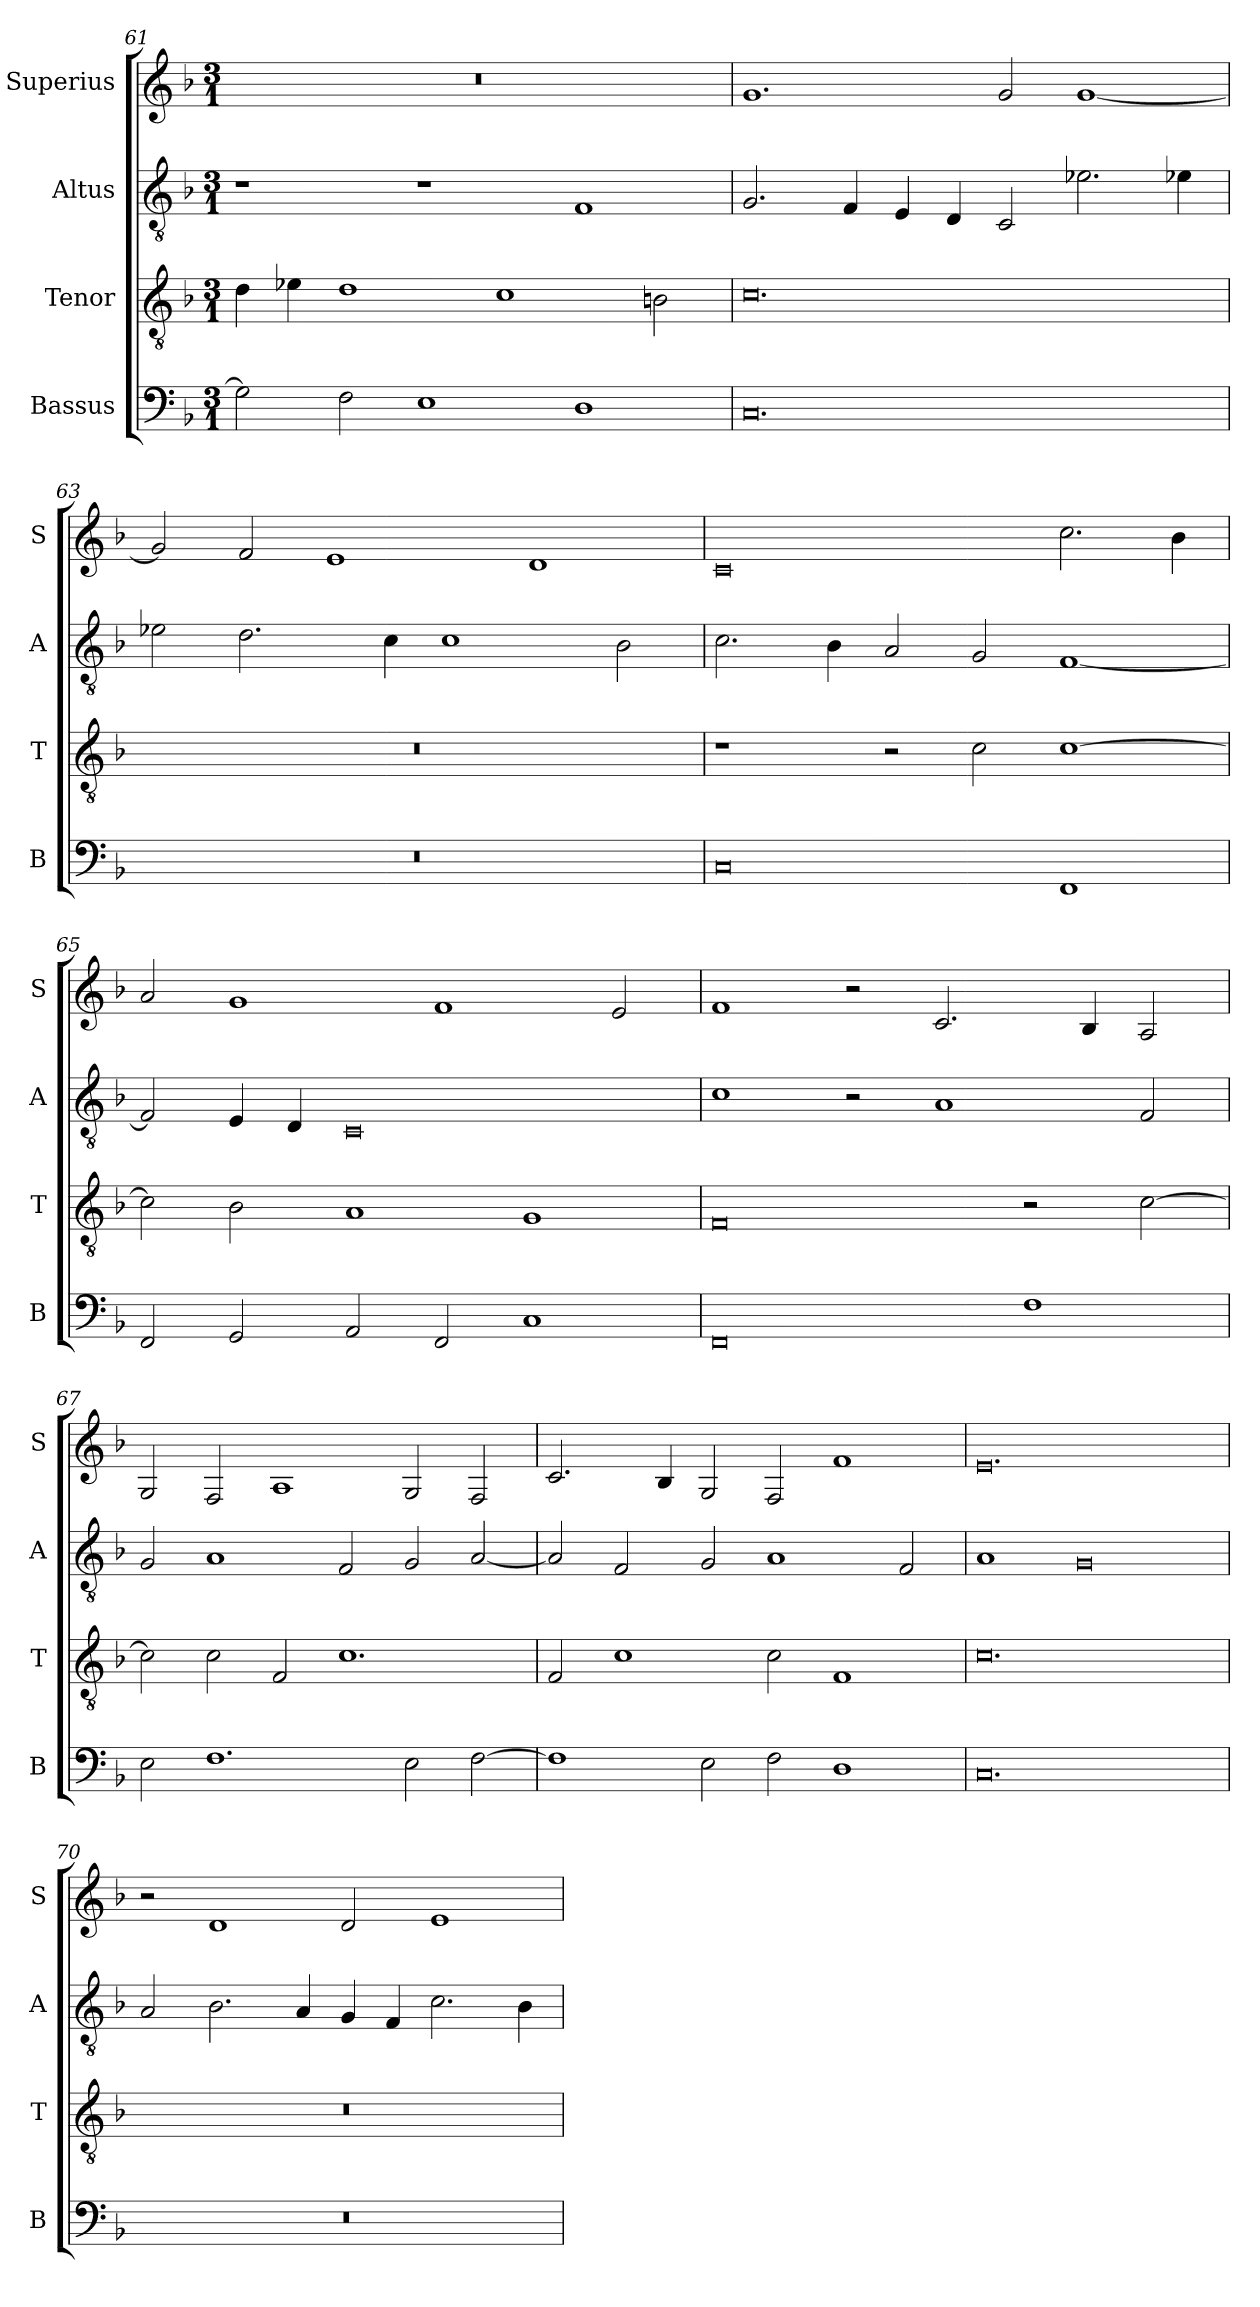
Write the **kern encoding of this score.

**kern	**kern	**kern	**kern
*part4	*part3	*part2	*part1
*staff4	*staff3	*staff2	*staff1
*I"Bassus	*I"Tenor	*I"Altus	*I"Superius
*I'B	*I'T	*I'A	*I'S
*clefF4	*clefGv2	*clefGv2	*clefG2
*k[b-]	*k[b-]	*k[b-]	*k[b-]
*M3/1	*M3/1	*M3/1	*M3/1
=61	=61	=61	=61
2G\]	4d\	1r	0.r
.	4e-X\	.	.
2F\	1d	.	.
1E	.	1r	.
.	1c	.	.
1D	.	1F	.
.	2Bn\	.	.
=62	=62	=62	=62
0.C	0.c	2.G/	1.g
.	.	4F/	.
.	.	4E/	.
.	.	4D/	.
.	.	2C/	2g/
.	.	2.e-X\	[1g
.	.	4e-X\	.
=63	=63	=63	=63
0.r	0.r	2e-X\	2g/]
.	.	2.d\	2f/
.	.	.	1e
.	.	4c\	.
.	.	1c	.
.	.	.	1d
.	.	2B-\	.
=64	=64	=64	=64
0C	1r	2.c\	0c
.	.	4B-\	.
.	2r	2A/	.
.	2c\	2G/	.
1FF	[1c	[1F	2.cc\
.	.	.	4b-\
=65	=65	=65	=65
2FF/	2c\]	2F/]	2a/
2GG/	2B-\	4E/	1g
.	.	4D/	.
2AA/	1A	0C	.
2FF/	.	.	1f
1C	1G	.	.
.	.	.	2e/
=66	=66	=66	=66
0FF	0F	1c	1f
.	.	2r	2r
.	.	1A	2.c/
1F	2r	.	.
.	.	.	4B-/
.	[2c\	2F/	2A/
=67	=67	=67	=67
2E\	2c\]	2G/	2G/
1.F	2c\	1A	2F/
.	2F/	.	1A
.	1.c	2F/	.
2E\	.	2G/	2G/
[2F\	.	[2A/	2F/
=68	=68	=68	=68
1F]	2F/	2A/]	2.c/
.	1c	2F/	.
.	.	.	4B-/
2E\	.	2G/	2G/
2F\	2c\	1A	2F/
1D	1F	.	1f
.	.	2F/	.
=69	=69	=69	=69
0.C	0.c	1A	0.e
.	.	0G	.
=70	=70	=70	=70
0.r	0.r	2A/	2r
.	.	2.B-\	1d
.	.	4A/	.
.	.	4G/	2d/
.	.	4F/	.
.	.	2.c\	1e
.	.	4B-\	.
=	=	=	=
*-	*-	*-	*-
